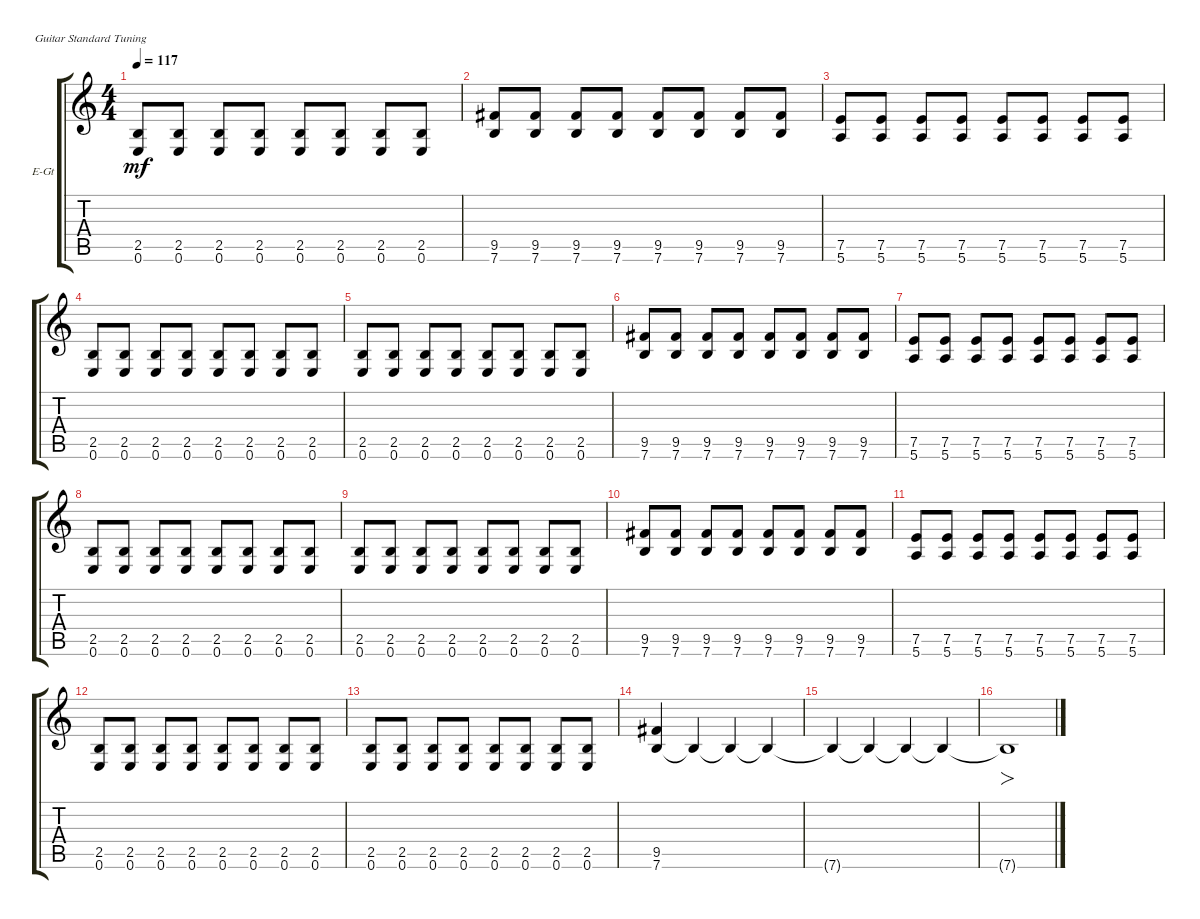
\defaultSystemsLayout 4
\bracketExtendMode groupsimilarinstruments
\firstSystemTrackNameOrientation horizontal
\otherSystemsTrackNameOrientation horizontal
\track ("Electric Guitar" "E-Gt") {instrument electricguitarclean}
\staff {score tabs}
\tuning (E4 B3 G3 D3 A2 E2)
\ts (4 4)
\tempo 117
\clef g2
\ks c
(0.6 2.5).8{dy mf} (0.6 2.5).8 (0.6 2.5).8 (0.6 2.5).8 (0.6 2.5).8 (0.6 2.5).8 (0.6 2.5).8 (0.6 2.5).8 |
(7.6 9.5).8 (7.6 9.5).8 (7.6 9.5).8 (7.6 9.5).8 (7.6 9.5).8 (7.6 9.5).8 (7.6 9.5).8 (7.6 9.5).8 |
(5.6 7.5).8 (5.6 7.5).8 (5.6 7.5).8 (5.6 7.5).8 (5.6 7.5).8 (5.6 7.5).8 (5.6 7.5).8 (5.6 7.5).8 |
(0.6 2.5).8 (0.6 2.5).8 (0.6 2.5).8 (0.6 2.5).8 (0.6 2.5).8 (0.6 2.5).8 (0.6 2.5).8 (0.6 2.5).8 |
(0.6 2.5).8 (0.6 2.5).8 (0.6 2.5).8 (0.6 2.5).8 (0.6 2.5).8 (0.6 2.5).8 (0.6 2.5).8 (0.6 2.5).8 |
(7.6 9.5).8 (7.6 9.5).8 (7.6 9.5).8 (7.6 9.5).8 (7.6 9.5).8 (7.6 9.5).8 (7.6 9.5).8 (7.6 9.5).8 |
(5.6 7.5).8 (5.6 7.5).8 (5.6 7.5).8 (5.6 7.5).8 (5.6 7.5).8 (5.6 7.5).8 (5.6 7.5).8 (5.6 7.5).8 |
(0.6 2.5).8 (0.6 2.5).8 (0.6 2.5).8 (0.6 2.5).8 (0.6 2.5).8 (0.6 2.5).8 (0.6 2.5).8 (0.6 2.5).8 |
(0.6 2.5).8 (0.6 2.5).8 (0.6 2.5).8 (0.6 2.5).8 (0.6 2.5).8 (0.6 2.5).8 (0.6 2.5).8 (0.6 2.5).8 |
(7.6 9.5).8 (7.6 9.5).8 (7.6 9.5).8 (7.6 9.5).8 (7.6 9.5).8 (7.6 9.5).8 (7.6 9.5).8 (7.6 9.5).8 |
(5.6 7.5).8 (5.6 7.5).8 (5.6 7.5).8 (5.6 7.5).8 (5.6 7.5).8 (5.6 7.5).8 (5.6 7.5).8 (5.6 7.5).8 |
(0.6 2.5).8 (0.6 2.5).8 (0.6 2.5).8 (0.6 2.5).8 (0.6 2.5).8 (0.6 2.5).8 (0.6 2.5).8 (0.6 2.5).8 |
(0.6 2.5).8 (0.6 2.5).8 (0.6 2.5).8 (0.6 2.5).8 (0.6 2.5).8 (0.6 2.5).8 (0.6 2.5).8 (0.6 2.5).8 |
(7.6 9.5).4 7.6{t}.4 7.6{t}.4 7.6{t}.4 |
7.6{t}.4 7.6{t}.4 7.6{t}.4 7.6{t}.4 |
7.6{t}.1{fo}
